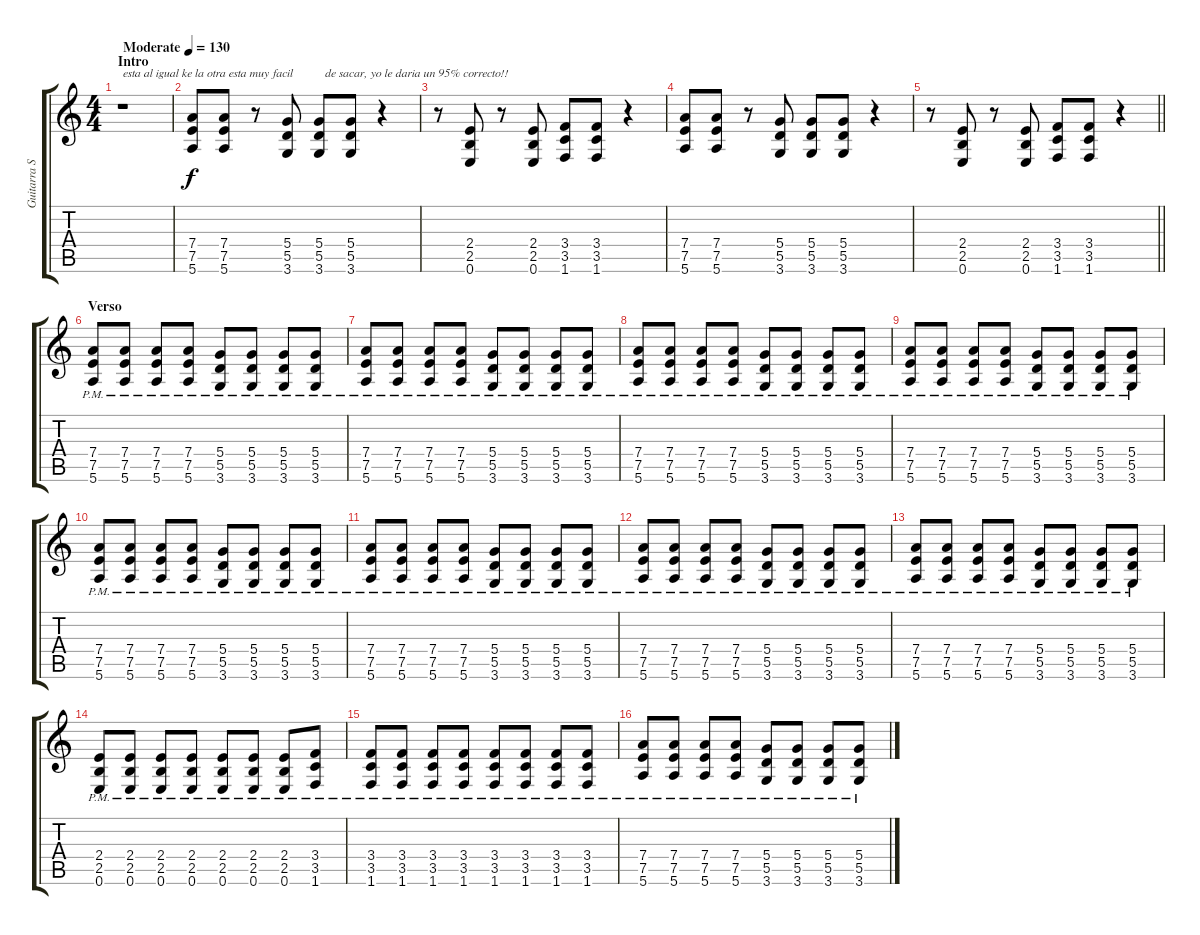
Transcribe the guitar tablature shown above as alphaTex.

\track ("Guitarra Secundaria" "Guitarra S") {instrument overdrivenguitar}
\staff {score tabs}
\tuning (E4 B3 G3 D3 A2 E2) {hide}
\ts (4 4)
\section ("" "Intro")
\tempo (130 "Moderate")
\clef g2
\ks c
r.1{txt "esta al igual ke la otra esta muy facil" dy f instrument overdrivenguitar} |
(7.4 7.5 5.6).8 (7.4 7.5 5.6).8 r.8 (5.4 5.5 3.6).8 (5.4 5.5 3.6).8{txt "  de sacar, yo le daria un 95% correcto!!"} (5.4 5.5 3.6).8 r.4 |
r.8 (2.4 2.5 0.6).8 r.8 (2.4 2.5 0.6).8 (3.4 3.5 1.6).8 (3.4 3.5 1.6).8 r.4 |
(7.4 7.5 5.6).8 (7.4 7.5 5.6).8 r.8 (5.4 5.5 3.6).8 (5.4 5.5 3.6).8 (5.4 5.5 3.6).8 r.4 |
\barLineRight lightlight
r.8 (2.4 2.5 0.6).8 r.8 (2.4 2.5 0.6).8 (3.4 3.5 1.6).8 (3.4 3.5 1.6).8 r.4 |
\section ("" "Verso")
(7.4{pm} 7.5{pm} 5.6{pm}).8 (7.4{pm} 7.5{pm} 5.6{pm}).8 (7.4{pm} 7.5{pm} 5.6{pm}).8 (7.4{pm} 7.5{pm} 5.6{pm}).8 (5.4{pm} 5.5{pm} 3.6{pm}).8 (5.4{pm} 5.5{pm} 3.6{pm}).8 (5.4{pm} 5.5{pm} 3.6{pm}).8 (5.4{pm} 5.5{pm} 3.6{pm}).8 |
(7.4{pm} 7.5{pm} 5.6{pm}).8 (7.4{pm} 7.5{pm} 5.6{pm}).8 (7.4{pm} 7.5{pm} 5.6{pm}).8 (7.4{pm} 7.5{pm} 5.6{pm}).8 (5.4{pm} 5.5{pm} 3.6{pm}).8 (5.4{pm} 5.5{pm} 3.6{pm}).8 (5.4{pm} 5.5{pm} 3.6{pm}).8 (5.4{pm} 5.5{pm} 3.6{pm}).8 |
(7.4{pm} 7.5{pm} 5.6{pm}).8 (7.4{pm} 7.5{pm} 5.6{pm}).8 (7.4{pm} 7.5{pm} 5.6{pm}).8 (7.4{pm} 7.5{pm} 5.6{pm}).8 (5.4{pm} 5.5{pm} 3.6{pm}).8 (5.4{pm} 5.5{pm} 3.6{pm}).8 (5.4{pm} 5.5{pm} 3.6{pm}).8 (5.4{pm} 5.5{pm} 3.6{pm}).8 |
(7.4{pm} 7.5{pm} 5.6{pm}).8 (7.4{pm} 7.5{pm} 5.6{pm}).8 (7.4{pm} 7.5{pm} 5.6{pm}).8 (7.4{pm} 7.5{pm} 5.6{pm}).8 (5.4{pm} 5.5{pm} 3.6{pm}).8 (5.4{pm} 5.5{pm} 3.6{pm}).8 (5.4{pm} 5.5{pm} 3.6{pm}).8 (5.4{pm} 5.5{pm} 3.6{pm}).8 |
(7.4{pm} 7.5{pm} 5.6{pm}).8 (7.4{pm} 7.5{pm} 5.6{pm}).8 (7.4{pm} 7.5{pm} 5.6{pm}).8 (7.4{pm} 7.5{pm} 5.6{pm}).8 (5.4{pm} 5.5{pm} 3.6{pm}).8 (5.4{pm} 5.5{pm} 3.6{pm}).8 (5.4{pm} 5.5{pm} 3.6{pm}).8 (5.4{pm} 5.5{pm} 3.6{pm}).8 |
(7.4{pm} 7.5{pm} 5.6{pm}).8 (7.4{pm} 7.5{pm} 5.6{pm}).8 (7.4{pm} 7.5{pm} 5.6{pm}).8 (7.4{pm} 7.5{pm} 5.6{pm}).8 (5.4{pm} 5.5{pm} 3.6{pm}).8 (5.4{pm} 5.5{pm} 3.6{pm}).8 (5.4{pm} 5.5{pm} 3.6{pm}).8 (5.4{pm} 5.5{pm} 3.6{pm}).8 |
(7.4{pm} 7.5{pm} 5.6{pm}).8 (7.4{pm} 7.5{pm} 5.6{pm}).8 (7.4{pm} 7.5{pm} 5.6{pm}).8 (7.4{pm} 7.5{pm} 5.6{pm}).8 (5.4{pm} 5.5{pm} 3.6{pm}).8 (5.4{pm} 5.5{pm} 3.6{pm}).8 (5.4{pm} 5.5{pm} 3.6{pm}).8 (5.4{pm} 5.5{pm} 3.6{pm}).8 |
(7.4{pm} 7.5{pm} 5.6{pm}).8 (7.4{pm} 7.5{pm} 5.6{pm}).8 (7.4{pm} 7.5{pm} 5.6{pm}).8 (7.4{pm} 7.5{pm} 5.6{pm}).8 (5.4{pm} 5.5{pm} 3.6{pm}).8 (5.4{pm} 5.5{pm} 3.6{pm}).8 (5.4{pm} 5.5{pm} 3.6{pm}).8 (5.4{pm} 5.5{pm} 3.6{pm}).8 |
(2.4{pm} 2.5{pm} 0.6{pm}).8 (2.4{pm} 2.5{pm} 0.6{pm}).8 (2.4{pm} 2.5{pm} 0.6{pm}).8 (2.4{pm} 2.5{pm} 0.6{pm}).8 (2.4{pm} 2.5{pm} 0.6{pm}).8 (2.4{pm} 2.5{pm} 0.6{pm}).8 (2.4{pm} 2.5{pm} 0.6{pm}).8 (3.4{pm} 3.5{pm} 1.6{pm}).8 |
(3.4{pm} 3.5{pm} 1.6{pm}).8 (3.4{pm} 3.5{pm} 1.6{pm}).8 (3.4{pm} 3.5{pm} 1.6{pm}).8 (3.4{pm} 3.5{pm} 1.6{pm}).8 (3.4{pm} 3.5{pm} 1.6{pm}).8 (3.4{pm} 3.5{pm} 1.6{pm}).8 (3.4{pm} 3.5{pm} 1.6{pm}).8 (3.4{pm} 3.5{pm} 1.6{pm}).8 |
(7.4{pm} 7.5{pm} 5.6{pm}).8 (7.4{pm} 7.5{pm} 5.6{pm}).8 (7.4{pm} 7.5{pm} 5.6{pm}).8 (7.4{pm} 7.5{pm} 5.6{pm}).8 (5.4{pm} 5.5{pm} 3.6{pm}).8 (5.4{pm} 5.5{pm} 3.6{pm}).8 (5.4{pm} 5.5{pm} 3.6{pm}).8 (5.4{pm} 5.5{pm} 3.6{pm}).8
